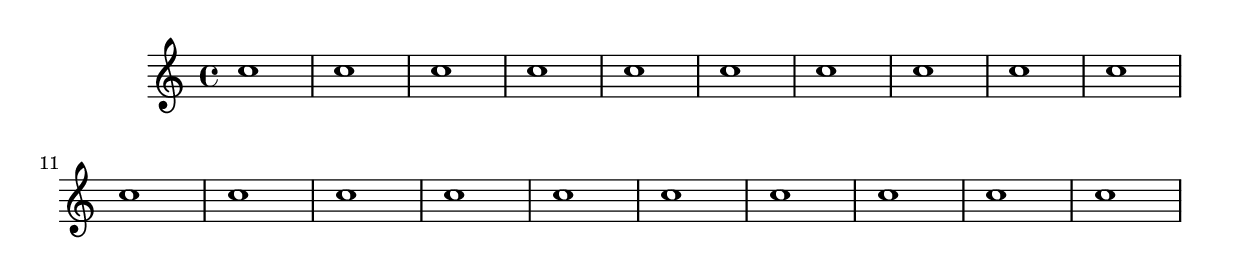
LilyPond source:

\version "2.7.13"

\header {

  texidoc = "If @code{raggedlast} is set, the systems are broken
    similar to paragraph formatting in text: the last line is
    unjustified. "

}

\layout{
  raggedlast = ##t
}

\relative c'' \new Staff { \repeat unfold 20 { c1 } }

